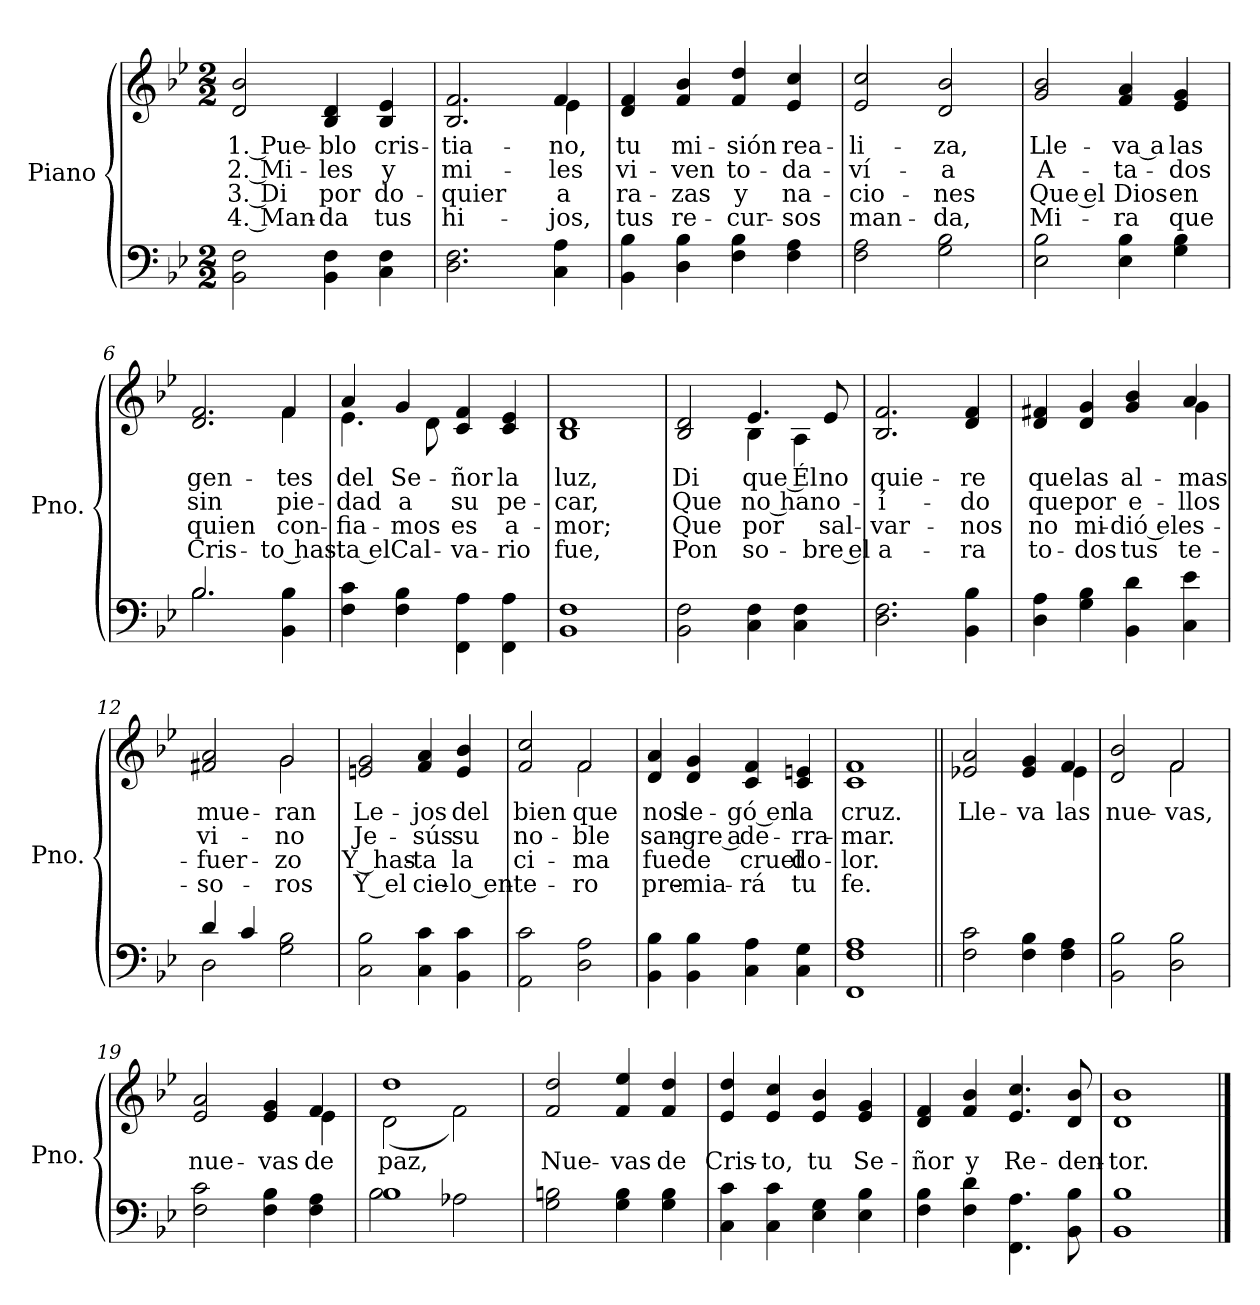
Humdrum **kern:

**kern	**kern	**text	**text	**text	**text
*part1	*part1	*part1	*part1	*part1	*part1
*staff2	*staff1	*staff1	*staff1	*staff1	*staff1
*I"Piano	*	*	*	*	*
*I'Pno.	*	*	*	*	*
*clefF4	*clefG2	*	*	*	*
*k[b-e-]	*k[b-e-]	*	*	*	*
*M2/2	*M2/2	*	*	*	*
=1	=1	=1	=1	=1	=1
!	!	!LO:LY:b	!LO:LY:b	!LO:LY:b	!LO:LY:b
2BB-\ 2F\	2d/ 2b-/	1. Pue-	2. Mi-	3. Di	4. Man-
!	!	!LO:LY:b	!LO:LY:b	!LO:LY:b	!LO:LY:b
4BB-\ 4F\	4B-/ 4d/	-blo	-les	por	-da
!	!	!LO:LY:b	!LO:LY:b	!LO:LY:b	!LO:LY:b
4C\ 4F\	4B-/ 4e-/	cris-	y	do-	tus
=2	=2	=2	=2	=2	=2
!	!	!LO:LY:b	!LO:LY:b	!LO:LY:b	!LO:LY:b
*	*^	*	*	*	*
2.D\ 2.F\	2.B-/ 2.f/	2.ryy	-tia-	mi-	-quier	hi-
!	!	!	!LO:LY:b	!LO:LY:b	!LO:LY:b	!LO:LY:b
4C\ 4A\	4f/	4e-\	-no,	-les	a	-jos,
=3	=3	=3	=3	=3	=3	=3
!	!	!	!LO:LY:b	!LO:LY:b	!LO:LY:b	!LO:LY:b
*	*v	*v	*	*	*	*
4BB-\ 4B-\	4d/ 4f/	tu	vi-	ra-	tus
!	!	!LO:LY:b	!LO:LY:b	!LO:LY:b	!LO:LY:b
4D\ 4B-\	4f/ 4b-/	mi-	-ven	-zas	re-
!	!	!LO:LY:b	!LO:LY:b	!LO:LY:b	!LO:LY:b
4F\ 4B-\	4f/ 4dd/	-sión	to-	y	-cur-
!	!	!LO:LY:b	!LO:LY:b	!LO:LY:b	!LO:LY:b
4F\ 4A\	4e-/ 4cc/	rea-	-da-	na-	-sos
=4	=4	=4	=4	=4	=4
!	!	!LO:LY:b	!LO:LY:b	!LO:LY:b	!LO:LY:b
2F\ 2A\	2e-/ 2cc/	-li-	-ví-	-cio-	man-
!	!	!LO:LY:b	!LO:LY:b	!LO:LY:b	!LO:LY:b
2G\ 2B-\	2d/ 2b-/	-za,	-a	-nes	-da,
!!LO:LB:g=z
=5	=5	=5	=5	=5	=5
!	!	!LO:LY:b	!LO:LY:b	!LO:LY:b	!LO:LY:b
2E-\ 2B-\	2g/ 2b-/	Lle-	A-	Que el	Mi-
!	!	!LO:LY:b	!LO:LY:b	!LO:LY:b	!LO:LY:b
4E-\ 4B-\	4f/ 4a/	-va a	-ta-	Dios	-ra
!	!	!LO:LY:b	!LO:LY:b	!LO:LY:b	!LO:LY:b
4G\ 4B-\	4e-/ 4g/	las	-dos	en	que
=6	=6	=6	=6	=6	=6
*^	*	*	*	*	*
!	!	!	!LO:LY:b	!LO:LY:b	!LO:LY:b	!LO:LY:b
*	*	*^	*	*	*	*
2.B-/	2.B-\	2.d/ 2.f/	2.ryy	gen-	sin	quien	Cris-
!	!	!	!	!LO:LY:b	!LO:LY:b	!LO:LY:b	!LO:LY:b
4BB-\ 4B-\	4ryy	4f/	4f\	-tes	pie-	con-	-to has-
=7	=7	=7	=7	=7	=7	=7	=7
!	!	!	!	!LO:LY:b	!LO:LY:b	!LO:LY:b	!LO:LY:b
*v	*v	*	*	*	*	*	*
4F\ 4c\	4a/	4.e-\	del	-dad	-fia-	-ta el
!	!	!	!LO:LY:b	!LO:LY:b	!LO:LY:b	!LO:LY:b
4F\ 4B-\	4g/	.	Se-	a	-mos	Cal-
.	.	8d\	.	.	.	.
!	!	!	!LO:LY:b	!LO:LY:b	!LO:LY:b	!LO:LY:b
4FF\ 4A\	4c/ 4f/	2ryy	-ñor	su	es	-va-
!	!	!	!LO:LY:b	!LO:LY:b	!LO:LY:b	!LO:LY:b
4FF\ 4A\	4c/ 4e-/	.	la	pe-	a-	-rio
*	*v	*v	*	*	*	*
=8	=8	=8	=8	=8	=8
!	!	!LO:LY:b	!LO:LY:b	!LO:LY:b	!LO:LY:b
1BB- 1F	1B- 1d	luz,	-car,	-mor;	fue,
!!LO:LB:g=z
=9	=9	=9	=9	=9	=9
!	!	!LO:LY:b	!LO:LY:b	!LO:LY:b	!LO:LY:b
*	*^	*	*	*	*
2BB-\ 2F\	2B-/ 2d/	2ryy	Di	Que	Que	Pon
!	!	!	!LO:LY:b	!LO:LY:b	!LO:LY:b	!LO:LY:b
4C\ 4F\	4.e-/	4B-\	que Él	no han	por	so-
4C\ 4F\	.	4A\	.	.	.	.
!	!	!	!LO:LY:b	!LO:LY:b	!LO:LY:b	!LO:LY:b
.	8e-/	.	no	o-	sal-	-bre el
*	*v	*v	*	*	*	*
=10	=10	=10	=10	=10	=10
!	!	!LO:LY:b	!LO:LY:b	!LO:LY:b	!LO:LY:b
2.D\ 2.F\	2.B-/ 2.f/	quie-	-í-	-var-	a-
!	!	!LO:LY:b	!LO:LY:b	!LO:LY:b	!LO:LY:b
4BB-\ 4B-\	4d/ 4f/	-re	-do	-nos	-ra
=11	=11	=11	=11	=11	=11
!	!	!LO:LY:b	!LO:LY:b	!LO:LY:b	!LO:LY:b
*	*^	*	*	*	*
4D\ 4A\	4d/ 4f#X/	2.ryy	que	que	no	to-
!	!	!	!LO:LY:b	!LO:LY:b	!LO:LY:b	!LO:LY:b
4G\ 4B-\	4d/ 4g/	.	las	por	mi-	-dos
!	!	!	!LO:LY:b	!LO:LY:b	!LO:LY:b	!LO:LY:b
4BB-\ 4d\	4g/ 4b-/	.	al-	e-	-dió el	tus
!	!	!	!LO:LY:b	!LO:LY:b	!LO:LY:b	!LO:LY:b
4C\ 4e-\	4a/	4g\	-mas	-llos	es-	te-
=12	=12	=12	=12	=12	=12	=12
*^	*	*	*	*	*	*
!	!	!	!	!LO:LY:b	!LO:LY:b	!LO:LY:b	!LO:LY:b
4d/	2D\	2f#X/ 2a/	2ryy	mue-	vi-	-fuer-	-so-
4c/	.	.	.	.	.	.	.
!	!	!	!	!LO:LY:b	!LO:LY:b	!LO:LY:b	!LO:LY:b
2G\ 2B-\	2ryy	2g/	2g\	-ran	-no	-zo	-ros
!!LO:PB:g=z
=13	=13	=13	=13	=13	=13	=13	=13
!	!	!	!	!LO:LY:b	!LO:LY:b	!LO:LY:b	!LO:LY:b
*v	*v	*	*	*	*	*	*
*	*v	*v	*	*	*	*
2C\ 2B-\	2en/ 2g/	Le-	Je-	Y has-	Y el
!	!	!LO:LY:b	!LO:LY:b	!LO:LY:b	!LO:LY:b
4C\ 4c\	4f/ 4a/	-jos	-sús	-ta	cie-
!	!	!LO:LY:b	!LO:LY:b	!LO:LY:b	!LO:LY:b
4BB-\ 4c\	4e/ 4b-/	del	su	la	-lo en-
=14	=14	=14	=14	=14	=14
!	!	!LO:LY:b	!LO:LY:b	!LO:LY:b	!LO:LY:b
*	*^	*	*	*	*
2AA\ 2c\	2f/ 2cc/	2ryy	bien	no-	ci-	-te-
!	!	!	!LO:LY:b	!LO:LY:b	!LO:LY:b	!LO:LY:b
2D\ 2A\	2f/	2f\	que	-ble	-ma	-ro
=15	=15	=15	=15	=15	=15	=15
!	!	!	!LO:LY:b	!LO:LY:b	!LO:LY:b	!LO:LY:b
*	*v	*v	*	*	*	*
4BB-\ 4B-\	4d/ 4a/	nos	san-	fue	pre-
!	!	!LO:LY:b	!LO:LY:b	!LO:LY:b	!LO:LY:b
4BB-\ 4B-\	4d/ 4g/	le-	-gre a	de	-mia-
!	!	!LO:LY:b	!LO:LY:b	!LO:LY:b	!LO:LY:b
4C\ 4A\	4c/ 4f/	-gó en	de-	cruel	-rá
!	!	!LO:LY:b	!LO:LY:b	!LO:LY:b	!LO:LY:b
4C\ 4G\	4c/ 4en/	la	-rra-	do-	tu
=16	=16	=16	=16	=16	=16
!	!	!LO:LY:b	!LO:LY:b	!LO:LY:b	!LO:LY:b
1FF 1F 1A	1c 1f	cruz.	-mar.	-lor.	fe.
!!LO:LB:g=z
=17||	=17||	=17||	=17||	=17||	=17||
!	!LO:TX:a:B:t=Coro	!	!	!	!
!	!	!LO:LY:b	!	!	!
*	*^	*	*	*	*
2F\ 2c\	2e-X/ 2a/	2.ryy	Lle-	.	.	.
!	!	!	!LO:LY:b	!	!	!
4F\ 4B-\	4e-/ 4g/	.	-va	.	.	.
!	!	!	!LO:LY:b	!	!	!
4F\ 4A\	4f/	4e-\	las	.	.	.
=18	=18	=18	=18	=18	=18	=18
!	!	!	!LO:LY:b	!	!	!
2BB-\ 2B-\	2d/ 2b-/	2ryy	nue-	.	.	.
!	!	!	!LO:LY:b	!	!	!
2D\ 2B-\	2f/	2f\	-vas,	.	.	.
=19	=19	=19	=19	=19	=19	=19
!	!	!	!LO:LY:b	!	!	!
2F\ 2c\	2e-/ 2a/	2.ryy	nue-	.	.	.
!	!	!	!LO:LY:b	!	!	!
4F\ 4B-\	4e-/ 4g/	.	-vas	.	.	.
!	!	!	!LO:LY:b	!	!	!
4F\ 4A\	4f/	4e-\	de	.	.	.
=20	=20	=20	=20	=20	=20	=20
*^	*	*	*	*	*	*
!	!	!	!	!LO:LY:b	!	!	!
1B-	2B-\	1dd	(<2d\	paz,	.	.	.
.	2A-X\	.	2f\)	.	.	.	.
!!LO:LB:g=z
=21	=21	=21	=21	=21	=21	=21	=21
!	!	!	!	!LO:LY:b	!	!	!
*v	*v	*	*	*	*	*	*
*	*v	*v	*	*	*	*
2G\ 2Bn\	2f/ 2dd/	Nue-	.	.	.
!	!	!LO:LY:b	!	!	!
4G\ 4B\	4f/ 4ee-/	-vas	.	.	.
!	!	!LO:LY:b	!	!	!
4G\ 4B\	4f/ 4dd/	de	.	.	.
=22	=22	=22	=22	=22	=22
!	!	!LO:LY:b	!	!	!
4C\ 4c\	4e-/ 4dd/	Cris-	.	.	.
!	!	!LO:LY:b	!	!	!
4C\ 4c\	4e-/ 4cc/	-to,	.	.	.
!	!	!LO:LY:b	!	!	!
4E-\ 4G\	4e-/ 4b-/	tu	.	.	.
!	!	!LO:LY:b	!	!	!
4E-\ 4B-\	4e-/ 4g/	Se-	.	.	.
=23	=23	=23	=23	=23	=23
!	!	!LO:LY:b	!	!	!
4F\ 4B-\	4d/ 4f/	-ñor	.	.	.
!	!	!LO:LY:b	!	!	!
4F\ 4d\	4f/ 4b-/	y	.	.	.
!	!	!LO:LY:b	!	!	!
4.FF\ 4.A\	4.e-/ 4.cc/	Re-	.	.	.
!	!	!LO:LY:b	!	!	!
8BB-\ 8B-\	8d/ 8b-/	-den-	.	.	.
=24	=24	=24	=24	=24	=24
!	!	!LO:LY:b	!	!	!
1BB- 1B-	1d 1b-	-tor.	.	.	.
==	==	==	==	==	==
*-	*-	*-	*-	*-	*-
